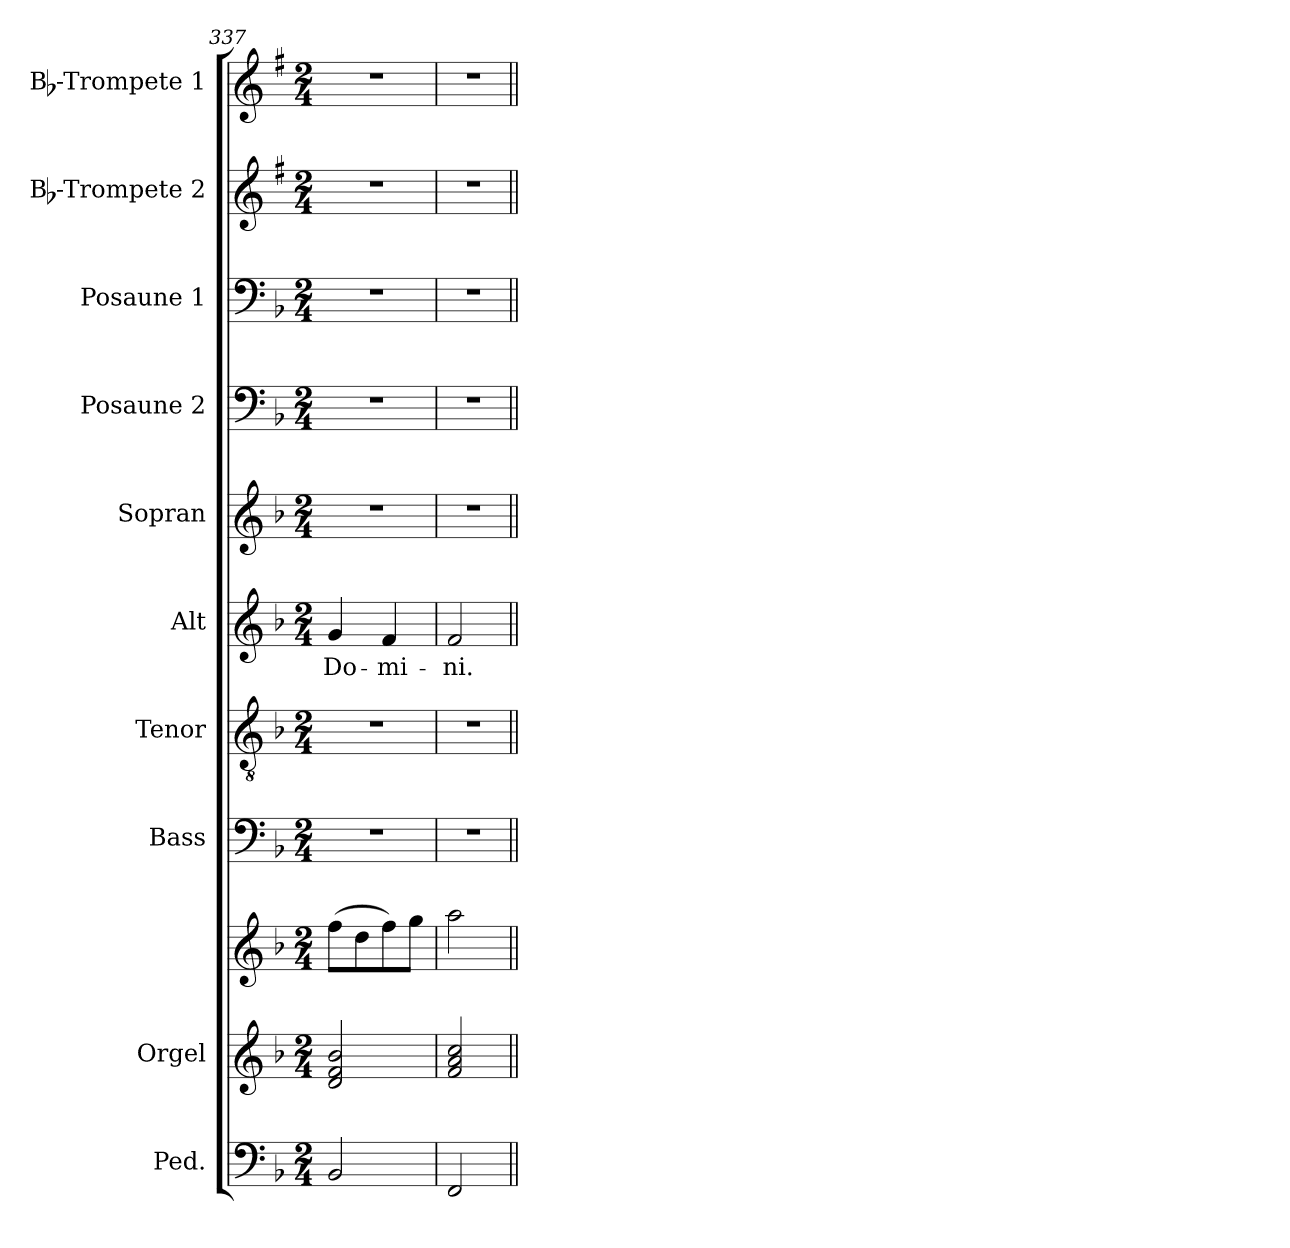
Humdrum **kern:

**kern	**kern	**kern	**kern	**kern	**kern	**text	**kern	**kern	**kern	**kern	**kern
*part10	*part9	*part9	*part8	*part7	*part6	*part6	*part5	*part4	*part3	*part2	*part1
*staff11	*staff10	*staff9	*staff8	*staff7	*staff6	*staff6	*staff5	*staff4	*staff3	*staff2	*staff1
*I"Ped.	*I"Orgel	*	*I"Bass	*I"Tenor	*I"Alt	*	*I"Sopran	*I"Posaune 2	*I"Posaune 1	*I"Bb-Trompete 2	*I"Bb-Trompete 1
*	*I'Org.	*	*I'B.	*I'T.	*I'A.	*	*I'S.	*I'Pos. 2	*I'Pos. 1	*I'Bb Trp. 2	*I'Bb Trp. 1
*clefF4	*clefG2	*clefG2	*clefF4	*clefGv2	*clefG2	*	*clefG2	*clefF4	*clefF4	*clefG2	*clefG2
*ITrd7c12	*	*	*	*	*	*	*	*	*	*ITrd1c2	*ITrd1c2
*k[b-]	*k[b-]	*k[b-]	*k[b-]	*k[b-]	*k[b-]	*	*k[b-]	*k[b-]	*k[b-]	*k[b-]	*k[b-]
*F:	*F:	*F:	*F:	*F:	*F:	*	*F:	*F:	*F:	*F:	*F:
*M2/4	*M2/4	*M2/4	*M2/4	*M2/4	*M2/4	*	*M2/4	*M2/4	*M2/4	*M2/4	*M2/4
=337	=337	=337	=337	=337	=337	=337	=337	=337	=337	=337	=337
!	!	!	!	!	!	!LO:LY:b	!	!	!	!	!
2BBB-/	2d/ 2f/ 2b-/	(>8ff\L	2r	2r	4g/	Do-	2r	2r	2r	2r	2r
.	.	8dd\	.	.	.	.	.	.	.	.	.
!	!	!	!	!	!	!LO:LY:b	!	!	!	!	!
.	.	8ff\)	.	.	4f/	-mi-	.	.	.	.	.
.	.	8gg\J	.	.	.	.	.	.	.	.	.
=338	=338	=338	=338	=338	=338	=338	=338	=338	=338	=338	=338
!	!	!	!	!	!	!LO:LY:b	!	!	!	!	!
2FFF/	2f/ 2a/ 2cc/	2aa\	2r	2r	2f/	-ni.	2r	2r	2r	2r	2r
=||	=||	=||	=||	=||	=||	=||	=||	=||	=||	=||	=||
*-	*-	*-	*-	*-	*-	*-	*-	*-	*-	*-	*-
